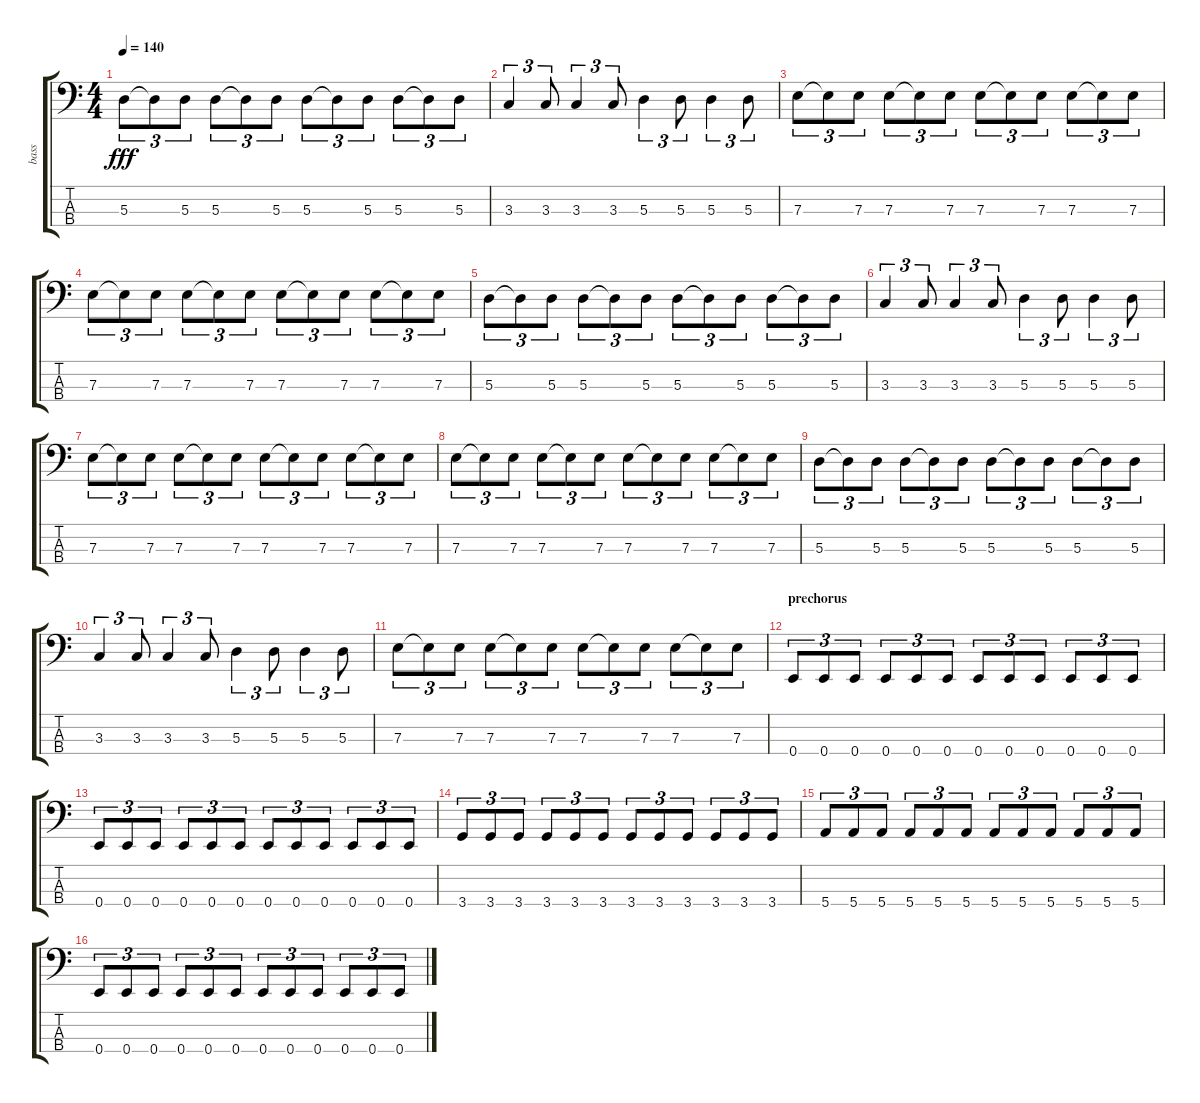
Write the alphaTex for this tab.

\track ("bass" "bass") {instrument electricbassfinger}
\staff {score tabs}
\tuning (G2 D2 A1 E1) {hide}
\ts (4 4)
\tempo 140
\clef f4
\ks c
5.3.8{tu (3 2) dy fff} 5.3{t}.8{tu (3 2)} 5.3.8{tu (3 2)} 5.3.8{tu (3 2)} 5.3{t}.8{tu (3 2)} 5.3.8{tu (3 2)} 5.3.8{tu (3 2)} 5.3{t}.8{tu (3 2)} 5.3.8{tu (3 2)} 5.3.8{tu (3 2)} 5.3{t}.8{tu (3 2)} 5.3.8{tu (3 2)} |
3.3.4{tu (3 2)} 3.3.8{tu (3 2)} 3.3.4{tu (3 2)} 3.3.8{tu (3 2)} 5.3.4{tu (3 2)} 5.3.8{tu (3 2)} 5.3.4{tu (3 2)} 5.3.8{tu (3 2)} |
7.3.8{tu (3 2)} 7.3{t}.8{tu (3 2)} 7.3.8{tu (3 2)} 7.3.8{tu (3 2)} 7.3{t}.8{tu (3 2)} 7.3.8{tu (3 2)} 7.3.8{tu (3 2)} 7.3{t}.8{tu (3 2)} 7.3.8{tu (3 2)} 7.3.8{tu (3 2)} 7.3{t}.8{tu (3 2)} 7.3.8{tu (3 2)} |
7.3.8{tu (3 2)} 7.3{t}.8{tu (3 2)} 7.3.8{tu (3 2)} 7.3.8{tu (3 2)} 7.3{t}.8{tu (3 2)} 7.3.8{tu (3 2)} 7.3.8{tu (3 2)} 7.3{t}.8{tu (3 2)} 7.3.8{tu (3 2)} 7.3.8{tu (3 2)} 7.3{t}.8{tu (3 2)} 7.3.8{tu (3 2)} |
5.3.8{tu (3 2)} 5.3{t}.8{tu (3 2)} 5.3.8{tu (3 2)} 5.3.8{tu (3 2)} 5.3{t}.8{tu (3 2)} 5.3.8{tu (3 2)} 5.3.8{tu (3 2)} 5.3{t}.8{tu (3 2)} 5.3.8{tu (3 2)} 5.3.8{tu (3 2)} 5.3{t}.8{tu (3 2)} 5.3.8{tu (3 2)} |
3.3.4{tu (3 2)} 3.3.8{tu (3 2)} 3.3.4{tu (3 2)} 3.3.8{tu (3 2)} 5.3.4{tu (3 2)} 5.3.8{tu (3 2)} 5.3.4{tu (3 2)} 5.3.8{tu (3 2)} |
7.3.8{tu (3 2)} 7.3{t}.8{tu (3 2)} 7.3.8{tu (3 2)} 7.3.8{tu (3 2)} 7.3{t}.8{tu (3 2)} 7.3.8{tu (3 2)} 7.3.8{tu (3 2)} 7.3{t}.8{tu (3 2)} 7.3.8{tu (3 2)} 7.3.8{tu (3 2)} 7.3{t}.8{tu (3 2)} 7.3.8{tu (3 2)} |
7.3.8{tu (3 2)} 7.3{t}.8{tu (3 2)} 7.3.8{tu (3 2)} 7.3.8{tu (3 2)} 7.3{t}.8{tu (3 2)} 7.3.8{tu (3 2)} 7.3.8{tu (3 2)} 7.3{t}.8{tu (3 2)} 7.3.8{tu (3 2)} 7.3.8{tu (3 2)} 7.3{t}.8{tu (3 2)} 7.3.8{tu (3 2)} |
5.3.8{tu (3 2)} 5.3{t}.8{tu (3 2)} 5.3.8{tu (3 2)} 5.3.8{tu (3 2)} 5.3{t}.8{tu (3 2)} 5.3.8{tu (3 2)} 5.3.8{tu (3 2)} 5.3{t}.8{tu (3 2)} 5.3.8{tu (3 2)} 5.3.8{tu (3 2)} 5.3{t}.8{tu (3 2)} 5.3.8{tu (3 2)} |
3.3.4{tu (3 2)} 3.3.8{tu (3 2)} 3.3.4{tu (3 2)} 3.3.8{tu (3 2)} 5.3.4{tu (3 2)} 5.3.8{tu (3 2)} 5.3.4{tu (3 2)} 5.3.8{tu (3 2)} |
7.3.8{tu (3 2)} 7.3{t}.8{tu (3 2)} 7.3.8{tu (3 2)} 7.3.8{tu (3 2)} 7.3{t}.8{tu (3 2)} 7.3.8{tu (3 2)} 7.3.8{tu (3 2)} 7.3{t}.8{tu (3 2)} 7.3.8{tu (3 2)} 7.3.8{tu (3 2)} 7.3{t}.8{tu (3 2)} 7.3.8{tu (3 2)} |
\section ("" "prechorus")
0.4.8{tu (3 2)} 0.4.8{tu (3 2)} 0.4.8{tu (3 2)} 0.4.8{tu (3 2)} 0.4.8{tu (3 2)} 0.4.8{tu (3 2)} 0.4.8{tu (3 2)} 0.4.8{tu (3 2)} 0.4.8{tu (3 2)} 0.4.8{tu (3 2)} 0.4.8{tu (3 2)} 0.4.8{tu (3 2)} |
0.4.8{tu (3 2)} 0.4.8{tu (3 2)} 0.4.8{tu (3 2)} 0.4.8{tu (3 2)} 0.4.8{tu (3 2)} 0.4.8{tu (3 2)} 0.4.8{tu (3 2)} 0.4.8{tu (3 2)} 0.4.8{tu (3 2)} 0.4.8{tu (3 2)} 0.4.8{tu (3 2)} 0.4.8{tu (3 2)} |
3.4.8{tu (3 2)} 3.4.8{tu (3 2)} 3.4.8{tu (3 2)} 3.4.8{tu (3 2)} 3.4.8{tu (3 2)} 3.4.8{tu (3 2)} 3.4.8{tu (3 2)} 3.4.8{tu (3 2)} 3.4.8{tu (3 2)} 3.4.8{tu (3 2)} 3.4.8{tu (3 2)} 3.4.8{tu (3 2)} |
5.4.8{tu (3 2)} 5.4.8{tu (3 2)} 5.4.8{tu (3 2)} 5.4.8{tu (3 2)} 5.4.8{tu (3 2)} 5.4.8{tu (3 2)} 5.4.8{tu (3 2)} 5.4.8{tu (3 2)} 5.4.8{tu (3 2)} 5.4.8{tu (3 2)} 5.4.8{tu (3 2)} 5.4.8{tu (3 2)} |
0.4.8{tu (3 2)} 0.4.8{tu (3 2)} 0.4.8{tu (3 2)} 0.4.8{tu (3 2)} 0.4.8{tu (3 2)} 0.4.8{tu (3 2)} 0.4.8{tu (3 2)} 0.4.8{tu (3 2)} 0.4.8{tu (3 2)} 0.4.8{tu (3 2)} 0.4.8{tu (3 2)} 0.4.8{tu (3 2)}
